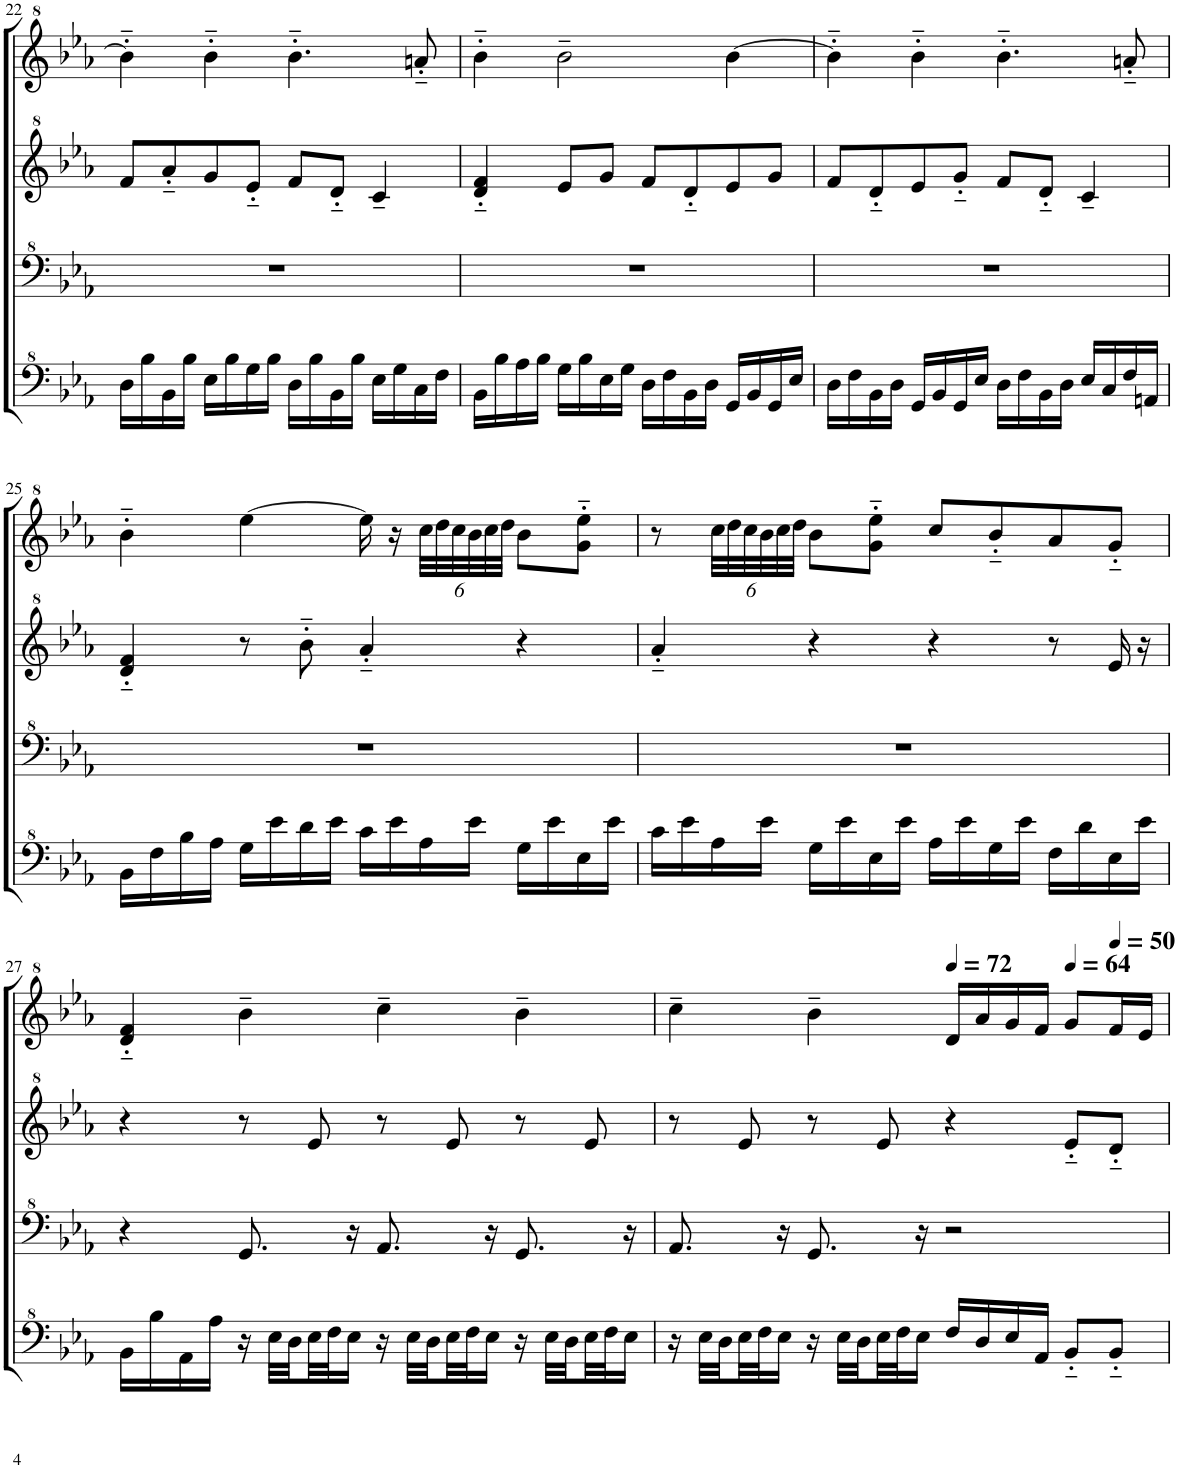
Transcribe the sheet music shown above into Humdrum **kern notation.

**kern	**kern	**kern	**kern
*part1	*part1	*part1	*part1
*staff4	*staff3	*staff2	*staff1
*I"Model III	*	*	*
!!LO:PB:g=z
*clefF^4	*clefF^4	*clefG^2	*clefG^2
*k[b-e-a-]	*k[b-e-a-]	*k[b-e-a-]	*k[b-e-a-]
*M4/4	*M4/4	*M4/4	*M4/4
*met(c)	*met(c)	*met(c)	*met(c)
=22	=22	=22	=22
16d\LL	1r	8ff/L	4bb-'~\]
16b-\	.	.	.
16B-\	.	8aa-'~/	.
16b-\JJ	.	.	.
16e-\LL	.	8gg/	4bb-'~\
16b-\	.	.	.
16g\	.	8ee-'~/J	.
16b-\JJ	.	.	.
16d\LL	.	8ff/L	4.bb-'~\
16b-\	.	.	.
16B-\	.	8dd'~/J	.
16b-\JJ	.	.	.
16e-\LL	.	4cc~/	.
16g\	.	.	.
16c\	.	.	8aan'~/
16f\JJ	.	.	.
=23	=23	=23	=23
16B-\LL	1r	4dd/'~ 4ff/'~	4bb-'~\
16b-\	.	.	.
16a-\	.	.	.
16b-\JJ	.	.	.
16g\LL	.	8ee-/L	2bb-~\
16b-\	.	.	.
16e-\	.	8gg/J	.
16g\JJ	.	.	.
16d\LL	.	8ff/L	.
16f\	.	.	.
16B-\	.	8dd'~/	.
16d\JJ	.	.	.
16G/LL	.	8ee-/	[4bb-\
16B-/	.	.	.
16G/	.	8gg/J	.
16e-/JJ	.	.	.
=24	=24	=24	=24
16d\LL	1r	8ff/L	4bb-'~\]
16f\	.	.	.
16B-\	.	8dd'~/	.
16d\JJ	.	.	.
16G/LL	.	8ee-/	4bb-'~\
16B-/	.	.	.
16G/	.	8gg'~/J	.
16e-/JJ	.	.	.
16d\LL	.	8ff/L	4.bb-'~\
16f\	.	.	.
16B-\	.	8dd'~/J	.
16d\JJ	.	.	.
16e-/LL	.	4cc~/	.
16c/	.	.	.
16f/	.	.	8aan'~/
16An/JJ	.	.	.
!!LO:LB:g=z
=25	=25	=25	=25
16B-\LL	1r	4dd/'~ 4ff/'~	4bb-'~\
16f\	.	.	.
16b-\	.	.	.
16a-\JJ	.	.	.
16g\LL	.	8r	[4eee-\
16ee-\	.	.	.
16dd\	.	8bb-'~\	.
16ee-\JJ	.	.	.
16cc\LL	.	4aa-'~/	16eee-\]
16ee-\	.	.	16r
*	*	*	*Xbrackettup
16a-\	.	.	48ccc\LLL
.	.	.	48ddd\
.	.	.	48ccc\
16ee-\JJ	.	.	48bb-\
.	.	.	48ccc\
.	.	.	48ddd\JJJ
16g\LL	.	4r	8bb-\L
16ee-\	.	.	.
16e-\	.	.	8gg\'~ 8eee-\'~J
16ee-\JJ	.	.	.
=26	=26	=26	=26
16cc\LL	1r	4aa-'~/	8r
16ee-\	.	.	.
16a-\	.	.	48ccc\LLL
.	.	.	48ddd\
.	.	.	48ccc\
16ee-\JJ	.	.	48bb-\
.	.	.	48ccc\
.	.	.	48ddd\JJJ
16g\LL	.	4r	8bb-\L
16ee-\	.	.	.
16e-\	.	.	8gg\'~ 8eee-\'~J
16ee-\JJ	.	.	.
16a-\LL	.	4r	8ccc/L
16ee-\	.	.	.
16g\	.	.	8bb-'~/
16ee-\JJ	.	.	.
16f\LL	.	8r	8aa-/
16dd\	.	.	.
16e-\	.	16ee-/	8gg'~/J
16ee-\JJ	.	16r	.
!!LO:LB:g=z
=27	=27	=27	=27
16B-\LL	4r	4r	4dd/'~ 4ff/'~
16b-\	.	.	.
16A-\	.	.	.
16a-\JJ	.	.	.
16r	8.G/	8r	4bb-~\
32e-\LLL	.	.	.
32d\	.	.	.
32e-\	.	8ee-/	.
32f\J	.	.	.
16e-\JJ	16r	.	.
16r	8.A-/	8r	4ccc~\
32e-\LLL	.	.	.
32d\	.	.	.
32e-\	.	8ee-/	.
32f\J	.	.	.
16e-\JJ	16r	.	.
16r	8.G/	8r	4bb-~\
32e-\LLL	.	.	.
32d\	.	.	.
32e-\	.	8ee-/	.
32f\J	.	.	.
16e-\JJ	16r	.	.
=28	=28	=28	=28
16r	8.A-/	8r	4ccc~\
32e-\LLL	.	.	.
32d\	.	.	.
32e-\	.	8ee-/	.
32f\J	.	.	.
16e-\JJ	16r	.	.
16r	8.G/	8r	4bb-~\
32e-\LLL	.	.	.
32d\	.	.	.
32e-\	.	8ee-/	.
32f\J	.	.	.
16e-\JJ	16r	.	.
*	*	*	*MM72
16f/LL	2r	4r	16dd/LL
16d/	.	.	16aa-/
16e-/	.	.	16gg/
16A-/JJ	.	.	16ff/JJ
*	*	*	*MM64
8B-'~/L	.	8ee-'~/L	8gg/L
*	*	*	*MM50
8B-'~/J	.	8dd'~/J	16ff/L
.	.	.	16ee-/JJ
=	=	=	=
*-	*-	*-	*-
